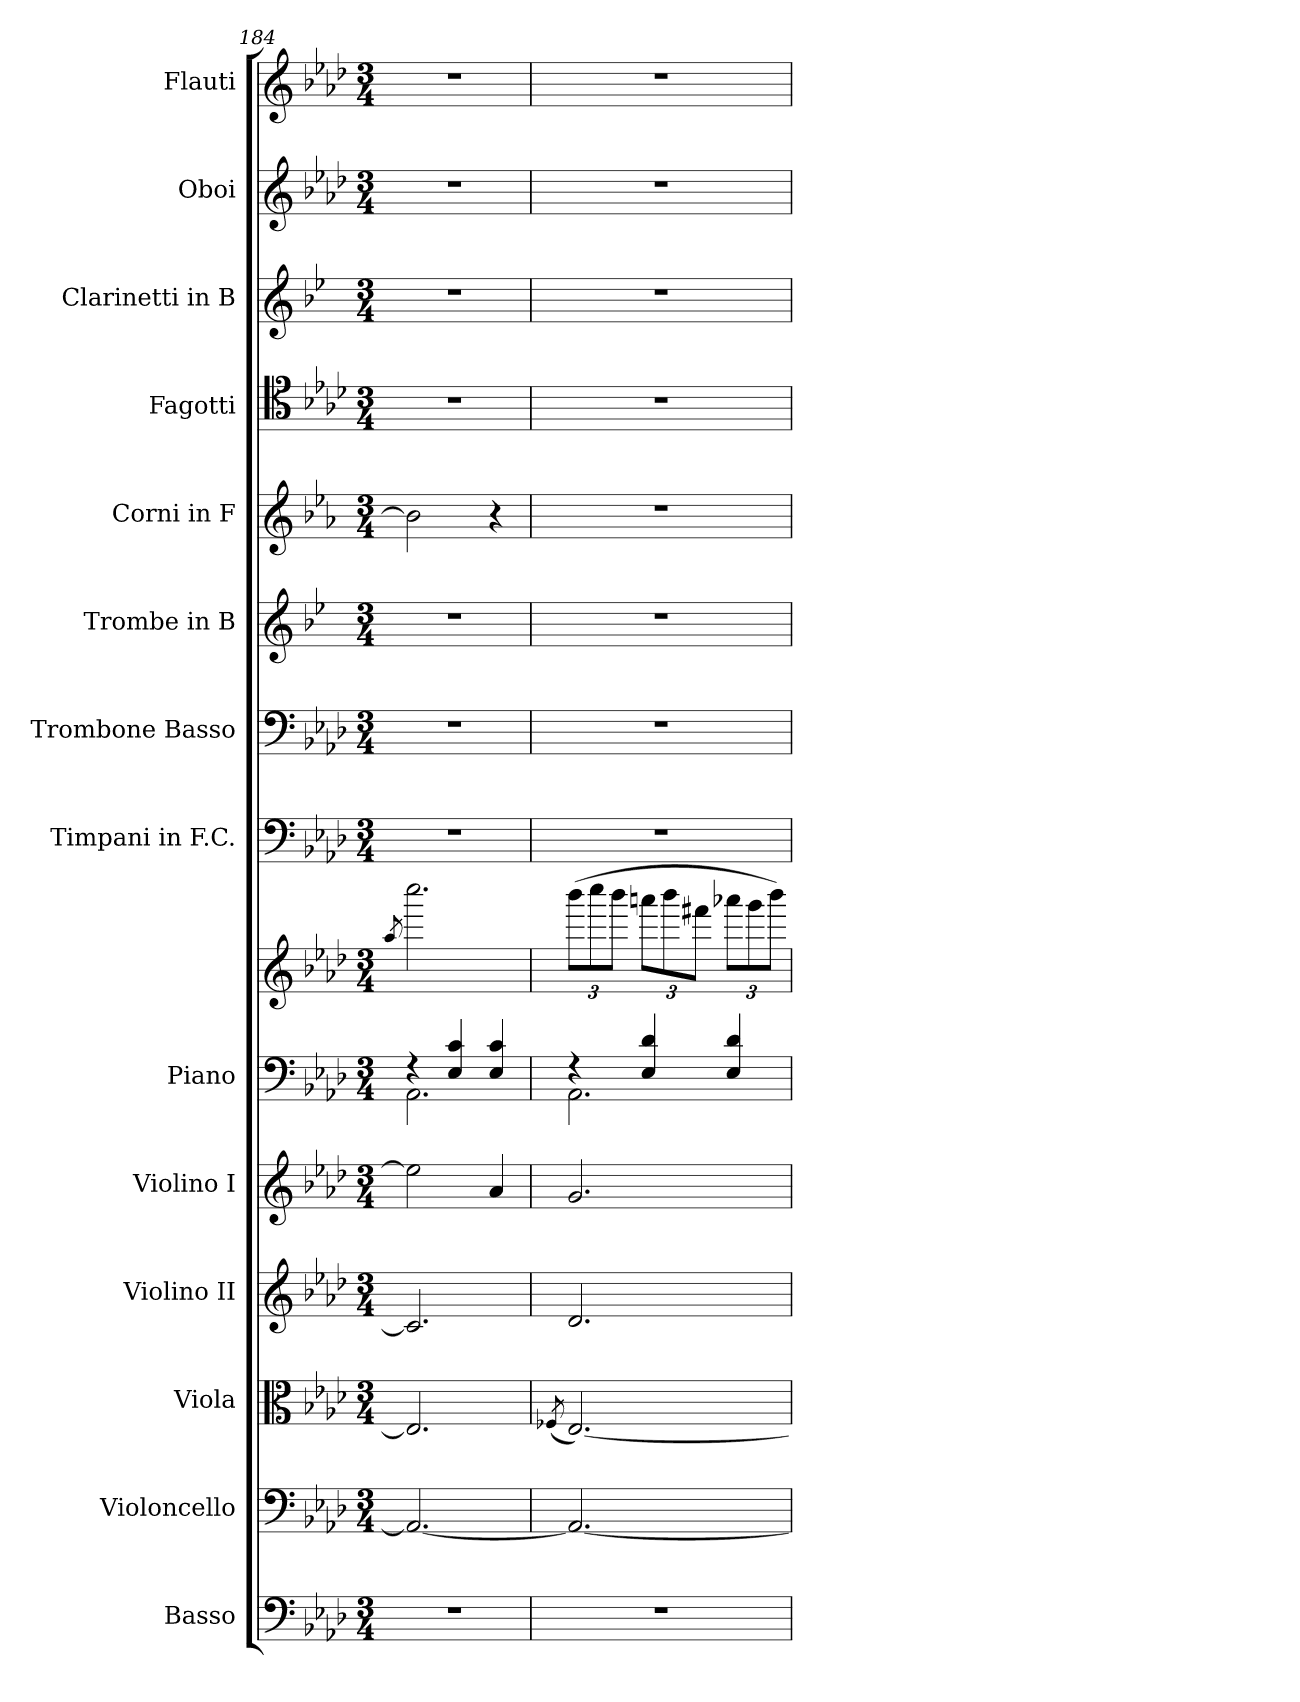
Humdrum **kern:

**kern	**kern	**kern	**kern	**kern	**kern	**kern	**kern	**kern	**kern	**kern	**kern	**kern	**kern	**kern
*part14	*part13	*part12	*part11	*part10	*part9	*part9	*part8	*part7	*part6	*part5	*part4	*part3	*part2	*part1
*staff15	*staff14	*staff13	*staff12	*staff11	*staff10	*staff9	*staff8	*staff7	*staff6	*staff5	*staff4	*staff3	*staff2	*staff1
*I"Basso	*I"Violoncello	*I"Viola	*I"Violino II	*I"Violino I	*I"Piano	*	*I"Timpani in F.C.	*I"Trombone Basso	*I"Trombe in B	*I"Corni in F	*I"Fagotti	*I"Clarinetti in B	*I"Oboi	*I"Flauti
*	*	*	*	*	*I'Pno.	*	*I'Timp.	*	*	*	*	*	*I'Ob.	*I'Fl.
*clefF4	*clefF4	*clefC3	*clefG2	*clefG2	*clefF4	*clefG2	*clefF4	*clefF4	*clefG2	*clefG2	*clefC4	*clefG2	*clefG2	*clefG2
*ITrd7c12	*	*	*	*	*	*	*	*	*ITrd1c2	*ITrd4c7	*	*ITrd1c2	*	*
*k[b-e-a-d-]	*k[b-e-a-d-]	*k[b-e-a-d-]	*k[b-e-a-d-]	*k[b-e-a-d-]	*k[b-e-a-d-]	*k[b-e-a-d-]	*k[b-e-a-d-]	*k[b-e-a-d-]	*k[b-e-a-d-]	*k[b-e-a-d-]	*k[b-e-a-d-]	*k[b-e-a-d-]	*k[b-e-a-d-]	*k[b-e-a-d-]
*M3/4	*M3/4	*M3/4	*M3/4	*M3/4	*M3/4	*M3/4	*M3/4	*M3/4	*M3/4	*M3/4	*M3/4	*M3/4	*M3/4	*M3/4
=184	=184	=184	=184	=184	=184	=184	=184	=184	=184	=184	=184	=184	=184	=184
.	.	.	.	.	.	8qaa-/	.	.	.	.	.	.	.	.
*	*	*	*	*	*^	*	*	*	*	*	*	*	*	*
2.r	2.AA-/_	2.E-/]	2.c/]	2ee-\]	4r	2.AA-\	2.cccc\	2.r	2.r	2.r	2e-\]	2.r	2.r	2.r	2.r
.	.	.	.	.	4E-/ 4c/	.	.	.	.	.	.	.	.	.	.
.	.	.	.	4a-/	4E-/ 4c/	.	.	.	.	.	4r	.	.	.	.
=185	=185	=185	=185	=185	=185	=185	=185	=185	=185	=185	=185	=185	=185	=185	=185
.	.	(<8qF-X/	.	.	.	.	.	.	.	.	.	.	.	.	.
*	*	*	*	*	*	*	*Xbrackettup	*	*	*	*	*	*	*	*
2.r	2.AA-/_	[2.E-/)	2.d-/	2.g/	4r	2.AA-\	(>12bbb-\L	2.r	2.r	2.r	2.r	2.r	2.r	2.r	2.r
.	.	.	.	.	.	.	12cccc\	.	.	.	.	.	.	.	.
.	.	.	.	.	.	.	12bbb-\J	.	.	.	.	.	.	.	.
.	.	.	.	.	4E-/ 4d-/	.	12aaan\L	.	.	.	.	.	.	.	.
.	.	.	.	.	.	.	12bbb-\	.	.	.	.	.	.	.	.
.	.	.	.	.	.	.	12fff#X\J	.	.	.	.	.	.	.	.
.	.	.	.	.	4E-/ 4d-/	.	12aaa-X\L	.	.	.	.	.	.	.	.
.	.	.	.	.	.	.	12ggg\	.	.	.	.	.	.	.	.
.	.	.	.	.	.	.	12bbb-\J)	.	.	.	.	.	.	.	.
*	*	*	*	*	*v	*v	*	*	*	*	*	*	*	*	*
=	=	=	=	=	=	=	=	=	=	=	=	=	=	=
*-	*-	*-	*-	*-	*-	*-	*-	*-	*-	*-	*-	*-	*-	*-
